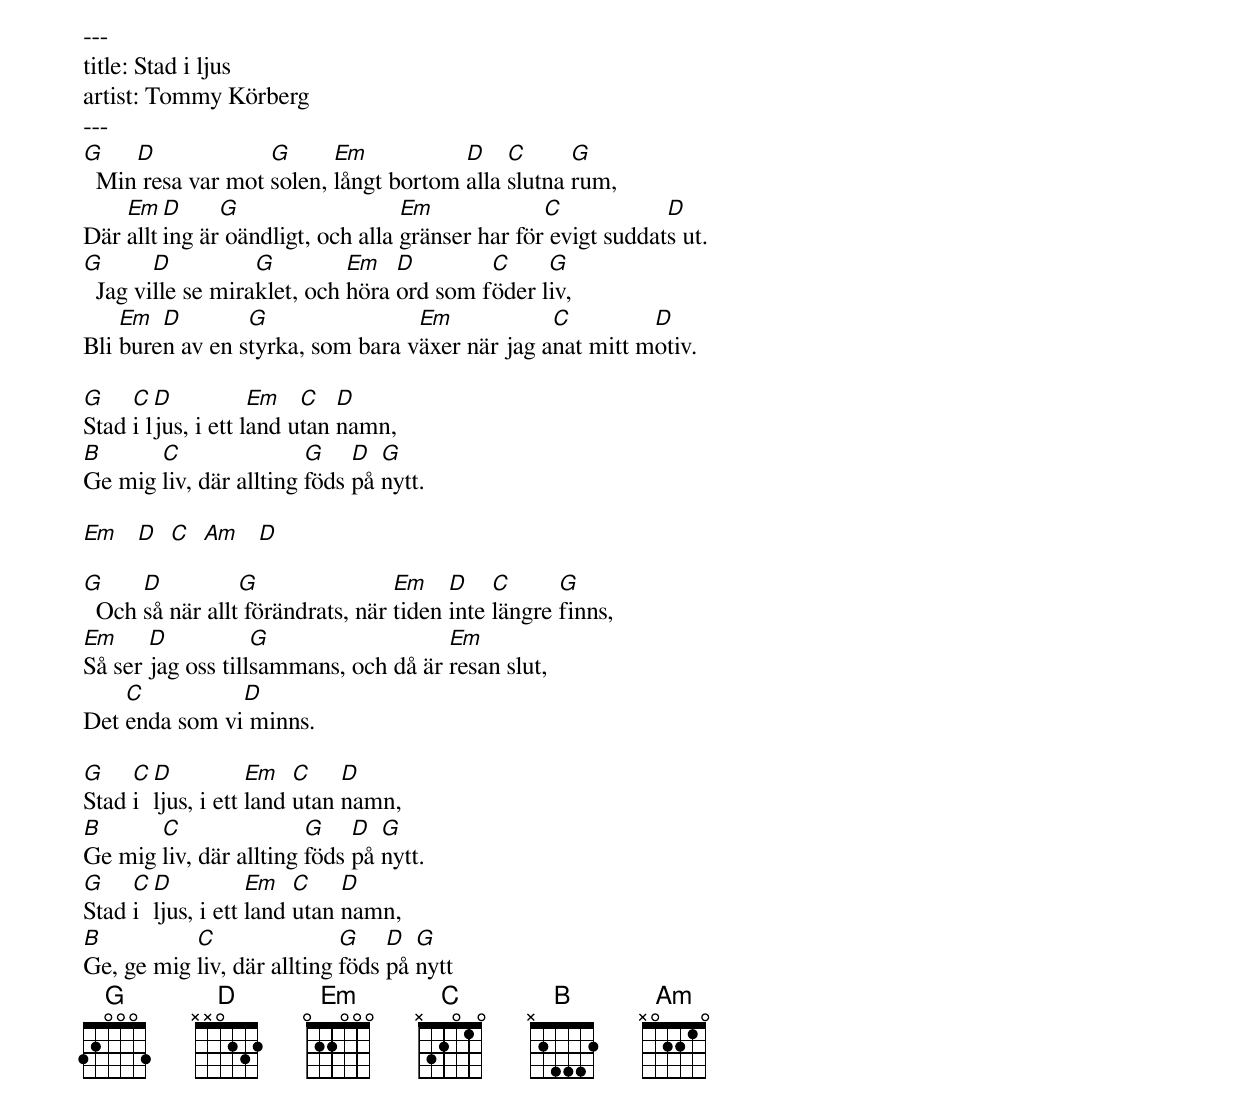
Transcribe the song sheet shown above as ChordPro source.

---
title: Stad i ljus
artist: Tommy Körberg
---
[G]  Min[D] resa var mot [G]solen, [Em]långt bortom [D]alla [C]slutna [G]rum,
Där [Em]allt[D]ing är[G] oändligt, och alla [Em]gränser har för[C] evigt suddat[D]s ut.
[G]  Jag vi[D]lle se mira[G]klet, och [Em]höra [D]ord som f[C]öder l[G]iv,
Bli [Em]bure[D]n av en s[G]tyrka, som bara v[Em]äxer när jag a[C]nat mitt m[D]otiv.

[G]Stad [C]i l[D]jus, i ett l[Em]and u[C]tan [D]namn,
[B]Ge mig [C]liv, där allting [G]föds [D]på [G]nytt.

[Em]   [D]  [C]  [Am]   [D]

[G]  Och [D]så när allt[G] förändrats, när [Em]tiden [D]inte [C]längre [G]finns,
[Em]Så ser [D]jag oss till[G]sammans, och då är [Em]resan slut,
Det [C]enda som vi[D] minns.

[G]Stad [C]i [D]ljus, i ett [Em]land [C]utan [D]namn,
[B]Ge mig [C]liv, där allting [G]föds [D]på [G]nytt.
[G]Stad [C]i [D]ljus, i ett [Em]land [C]utan [D]namn,
[B]Ge, ge mig [C]liv, där allting [G]föds [D]på [G]nytt
